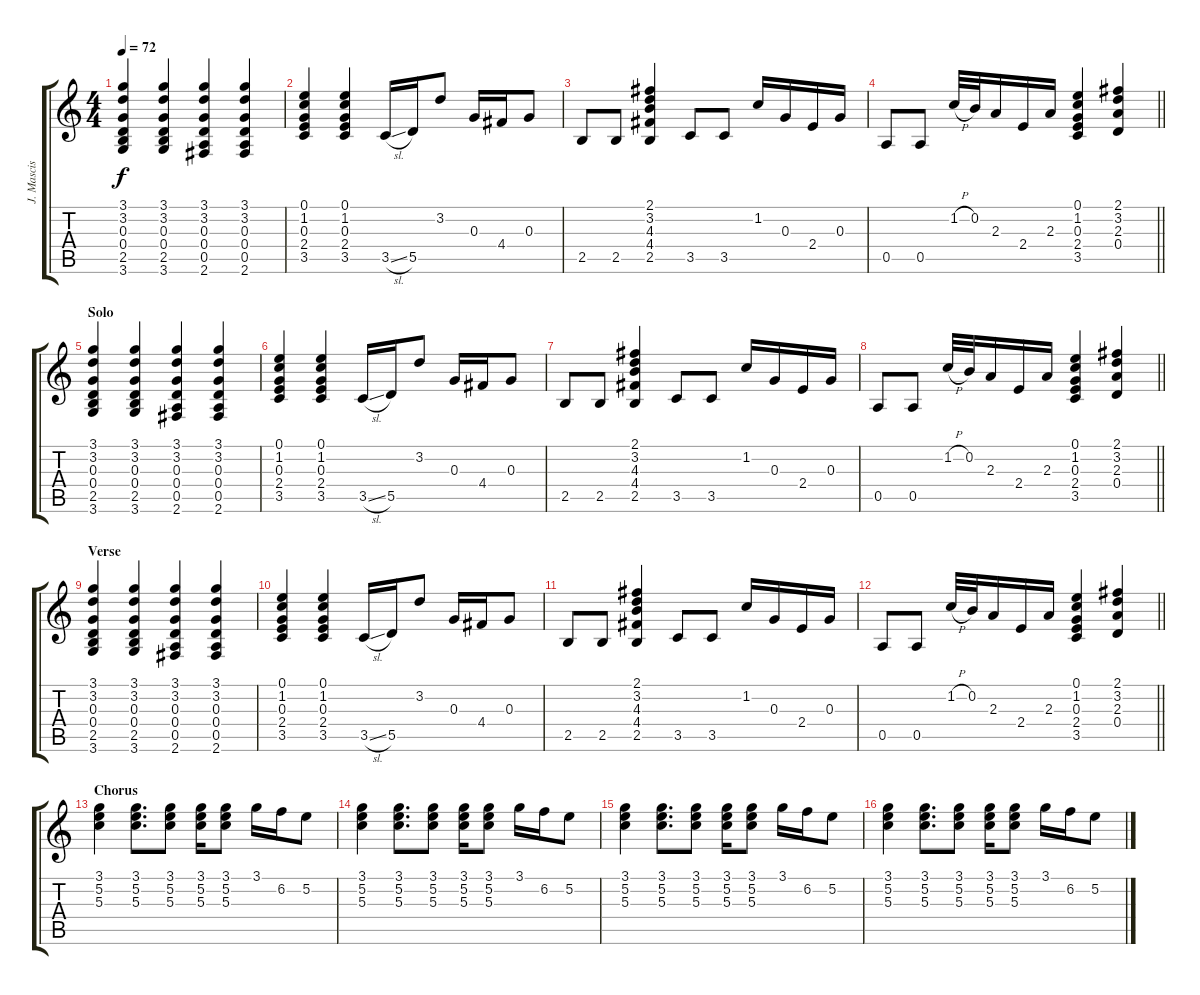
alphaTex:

\track ("J. Mascis acoustic" "J. Mascis ") {mute instrument acousticguitarsteel}
\staff {score tabs}
\tuning (E4 B3 G3 D3 A2 E2) {hide}
\ts (4 4)
\tempo 72
\clef g2
\ks c
(3.1 3.2 0.3 0.4 2.5 3.6).4{dy f} (3.1 3.2 0.3 0.4 2.5 3.6).4 (3.1 3.2 0.3 0.4 0.5 2.6).4 (3.1 3.2 0.3 0.4 0.5 2.6).4 |
(0.1 1.2 0.3 2.4 3.5).4 (0.1 1.2 0.3 2.4 3.5).4 3.5{sl}.16 5.5.16 3.2.8 0.3.16 4.4.16 0.3.8 |
2.5.8 2.5.8 (2.1 3.2 4.3 4.4 2.5).4 3.5.8 3.5.8 1.2.16 0.3.16 2.4.16 0.3.16 |
\barLineRight lightlight
0.5.8 0.5.8 1.2{h}.32 0.2.32 2.3.16 2.4.16 2.3.16 (0.1 1.2 0.3 2.4 3.5).4 (2.1 3.2 2.3 0.4).4 |
\section ("" "Solo")
(3.1 3.2 0.3 0.4 2.5 3.6).4 (3.1 3.2 0.3 0.4 2.5 3.6).4 (3.1 3.2 0.3 0.4 0.5 2.6).4 (3.1 3.2 0.3 0.4 0.5 2.6).4 |
(0.1 1.2 0.3 2.4 3.5).4 (0.1 1.2 0.3 2.4 3.5).4 3.5{sl}.16 5.5.16 3.2.8 0.3.16 4.4.16 0.3.8 |
2.5.8 2.5.8 (2.1 3.2 4.3 4.4 2.5).4 3.5.8 3.5.8 1.2.16 0.3.16 2.4.16 0.3.16 |
\barLineRight lightlight
0.5.8 0.5.8 1.2{h}.32 0.2.32 2.3.16 2.4.16 2.3.16 (0.1 1.2 0.3 2.4 3.5).4 (2.1 3.2 2.3 0.4).4 |
\section ("" "Verse")
(3.1 3.2 0.3 0.4 2.5 3.6).4 (3.1 3.2 0.3 0.4 2.5 3.6).4 (3.1 3.2 0.3 0.4 0.5 2.6).4 (3.1 3.2 0.3 0.4 0.5 2.6).4 |
(0.1 1.2 0.3 2.4 3.5).4 (0.1 1.2 0.3 2.4 3.5).4 3.5{sl}.16 5.5.16 3.2.8 0.3.16 4.4.16 0.3.8 |
2.5.8 2.5.8 (2.1 3.2 4.3 4.4 2.5).4 3.5.8 3.5.8 1.2.16 0.3.16 2.4.16 0.3.16 |
\barLineRight lightlight
0.5.8 0.5.8 1.2{h}.32 0.2.32 2.3.16 2.4.16 2.3.16 (0.1 1.2 0.3 2.4 3.5).4 (2.1 3.2 2.3 0.4).4 |
\section ("" "Chorus")
(3.1 5.2 5.3).4 (3.1 5.2 5.3).8{d} (3.1 5.2 5.3).8 (3.1 5.2 5.3).16 (3.1 5.2 5.3).8 3.1.16 6.2.16 5.2.8 |
(3.1 5.2 5.3).4 (3.1 5.2 5.3).8{d} (3.1 5.2 5.3).8 (3.1 5.2 5.3).16 (3.1 5.2 5.3).8 3.1.16 6.2.16 5.2.8 |
(3.1 5.2 5.3).4 (3.1 5.2 5.3).8{d} (3.1 5.2 5.3).8 (3.1 5.2 5.3).16 (3.1 5.2 5.3).8 3.1.16 6.2.16 5.2.8 |
(3.1 5.2 5.3).4 (3.1 5.2 5.3).8{d} (3.1 5.2 5.3).8 (3.1 5.2 5.3).16 (3.1 5.2 5.3).8 3.1.16 6.2.16 5.2.8
